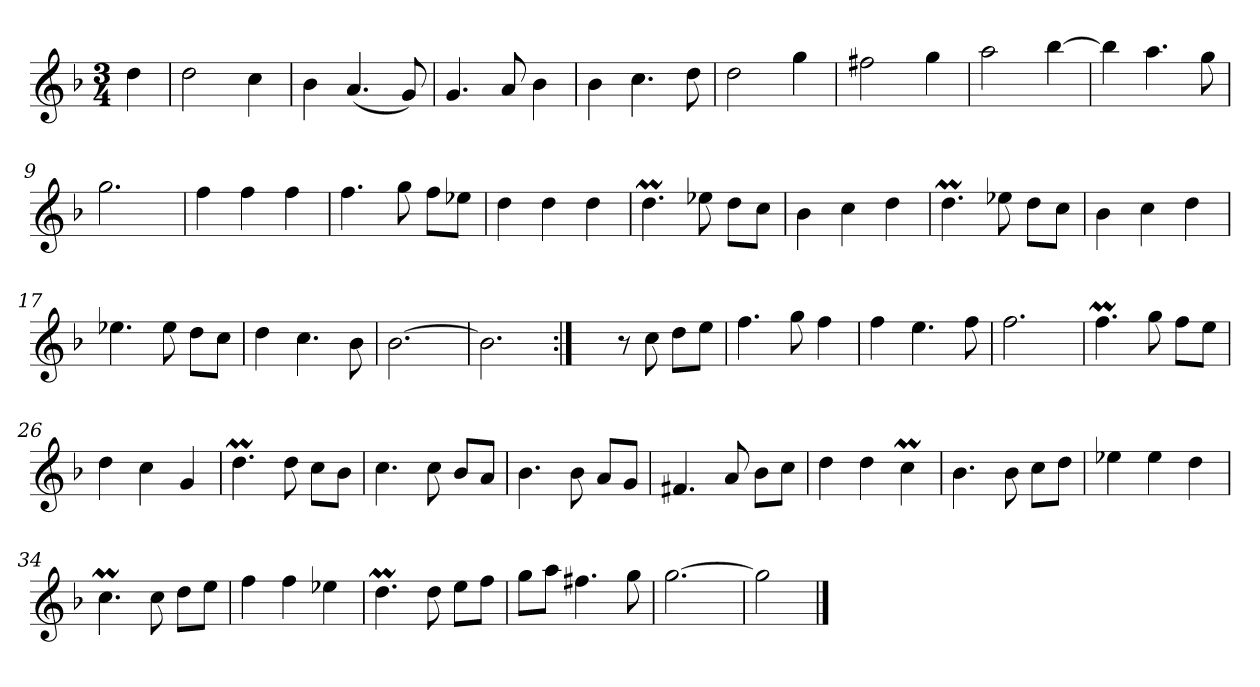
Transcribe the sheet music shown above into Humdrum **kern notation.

**kern
*part1
*staff1
*clefG2
*k[b-]
*G:dor
*M3/4
*MM120
=
4dd
=1
2dd
4cc
=2
4b-
(4.a
8g)
=3
4.g
8a
4b-
=4
4b-
4.cc
8dd
=5
2dd
4gg
=6
2ff#X
4gg
=7
2aa
[4bb-
=8
4bb-]
4.aa
8gg
=9
2.gg
=10
4ff
4ff
4ff
=11
4.ff
8gg
8ff\L
8ee-X\J
=12
4dd
4dd
4dd
=13
4.ddM
8ee-X
8dd\L
8cc\J
=14
4b-
4cc
4dd
=15
4.ddM
8ee-X
8dd\L
8cc\J
=16
4b-
4cc
4dd
=17
4.ee-X
8ee-
8dd\L
8cc\J
=18
4dd
4.cc
8b-
=19
[2.b-
=20
2.b-]
=21:|!
4ryy
8r
8cc
8dd\L
8ee\J
=22
4.ff
8gg
4ff
=23
4ff
4.ee
8ff
=24
2.ff
=25
4.ffM
8gg
8ff\L
8ee\J
=26
4dd
4cc
4g
=27
4.ddM
8dd
8cc\L
8b-\J
=28
4.cc
8cc
8b-/L
8a/J
=29
4.b-
8b-
8a/L
8g/J
=30
4.f#X
8a
8b-\L
8cc\J
=31
4dd
4dd
4ccM
=32
4.b-
8b-
8cc\L
8dd\J
=33
4ee-X
4ee-
4dd
=34
4.ccM
8cc
8dd\L
8ee\J
=35
4ff
4ff
4ee-X
=36
4.ddM
8dd
8ee\L
8ff\J
=37
8gg\L
8aa\J
4.ff#X
8gg
=38
[2.gg
=39
2gg]
==
*-
